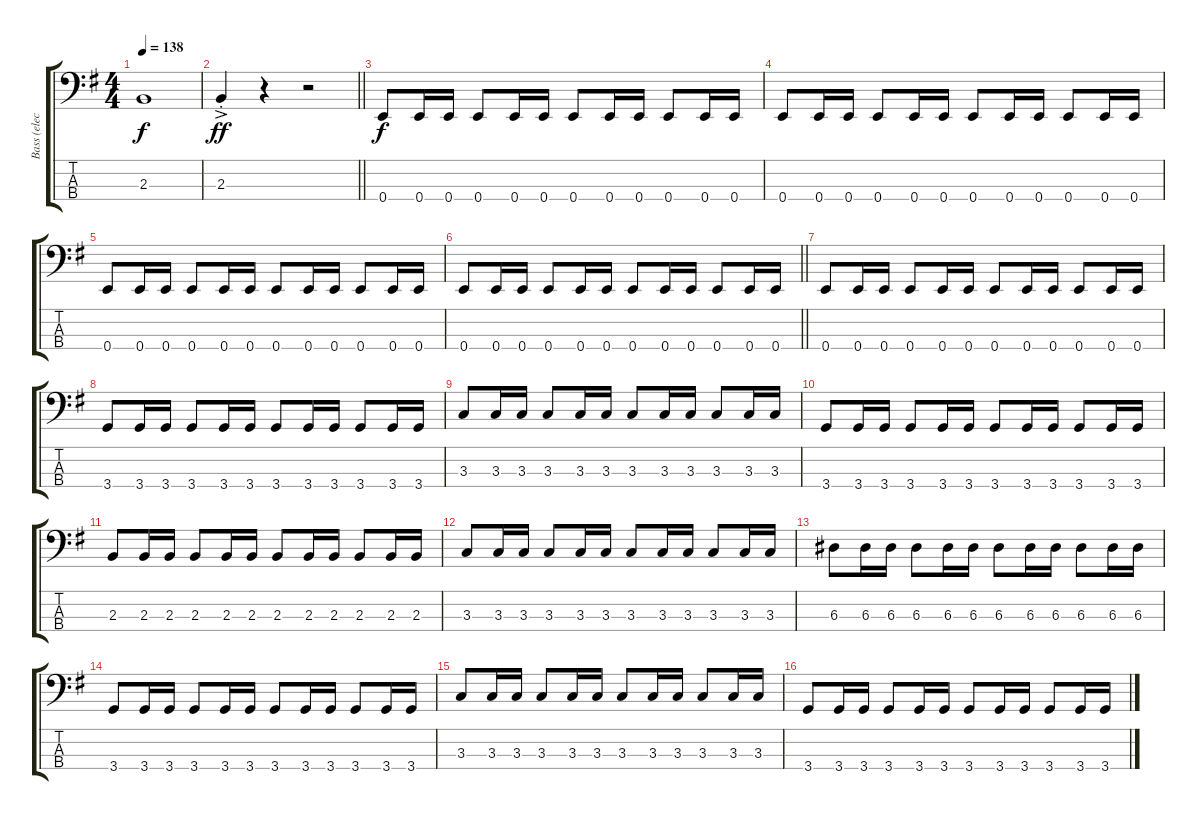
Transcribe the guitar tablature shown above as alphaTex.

\track ("Bass (elec.)" "Bass (elec") {instrument electricbasspick}
\staff {score tabs}
\tuning (G2 D2 A1 E1) {hide}
\ts (4 4)
\tempo 138
\clef f4
\ks eminor
2.3.1{dy f} |
\barLineRight lightlight
\ks g
2.3{ac st}.4{dy ff} r.4 r.2 |
\section ("" "")
0.4.8{dy f} 0.4.16 0.4.16 0.4.8 0.4.16 0.4.16 0.4.8 0.4.16 0.4.16 0.4.8 0.4.16 0.4.16 |
0.4.8 0.4.16 0.4.16 0.4.8 0.4.16 0.4.16 0.4.8 0.4.16 0.4.16 0.4.8 0.4.16 0.4.16 |
0.4.8 0.4.16 0.4.16 0.4.8 0.4.16 0.4.16 0.4.8 0.4.16 0.4.16 0.4.8 0.4.16 0.4.16 |
\barLineRight lightlight
0.4.8 0.4.16 0.4.16 0.4.8 0.4.16 0.4.16 0.4.8 0.4.16 0.4.16 0.4.8 0.4.16 0.4.16 |
\section ("" "")
0.4.8 0.4.16 0.4.16 0.4.8 0.4.16 0.4.16 0.4.8 0.4.16 0.4.16 0.4.8 0.4.16 0.4.16 |
3.4.8 3.4.16 3.4.16 3.4.8 3.4.16 3.4.16 3.4.8 3.4.16 3.4.16 3.4.8 3.4.16 3.4.16 |
3.3.8 3.3.16 3.3.16 3.3.8 3.3.16 3.3.16 3.3.8 3.3.16 3.3.16 3.3.8 3.3.16 3.3.16 |
3.4.8 3.4.16 3.4.16 3.4.8 3.4.16 3.4.16 3.4.8 3.4.16 3.4.16 3.4.8 3.4.16 3.4.16 |
2.3.8 2.3.16 2.3.16 2.3.8 2.3.16 2.3.16 2.3.8 2.3.16 2.3.16 2.3.8 2.3.16 2.3.16 |
3.3.8 3.3.16 3.3.16 3.3.8 3.3.16 3.3.16 3.3.8 3.3.16 3.3.16 3.3.8 3.3.16 3.3.16 |
6.3.8 6.3.16 6.3.16 6.3.8 6.3.16 6.3.16 6.3.8 6.3.16 6.3.16 6.3.8 6.3.16 6.3.16 |
3.4.8 3.4.16 3.4.16 3.4.8 3.4.16 3.4.16 3.4.8 3.4.16 3.4.16 3.4.8 3.4.16 3.4.16 |
3.3.8 3.3.16 3.3.16 3.3.8 3.3.16 3.3.16 3.3.8 3.3.16 3.3.16 3.3.8 3.3.16 3.3.16 |
3.4.8 3.4.16 3.4.16 3.4.8 3.4.16 3.4.16 3.4.8 3.4.16 3.4.16 3.4.8 3.4.16 3.4.16
